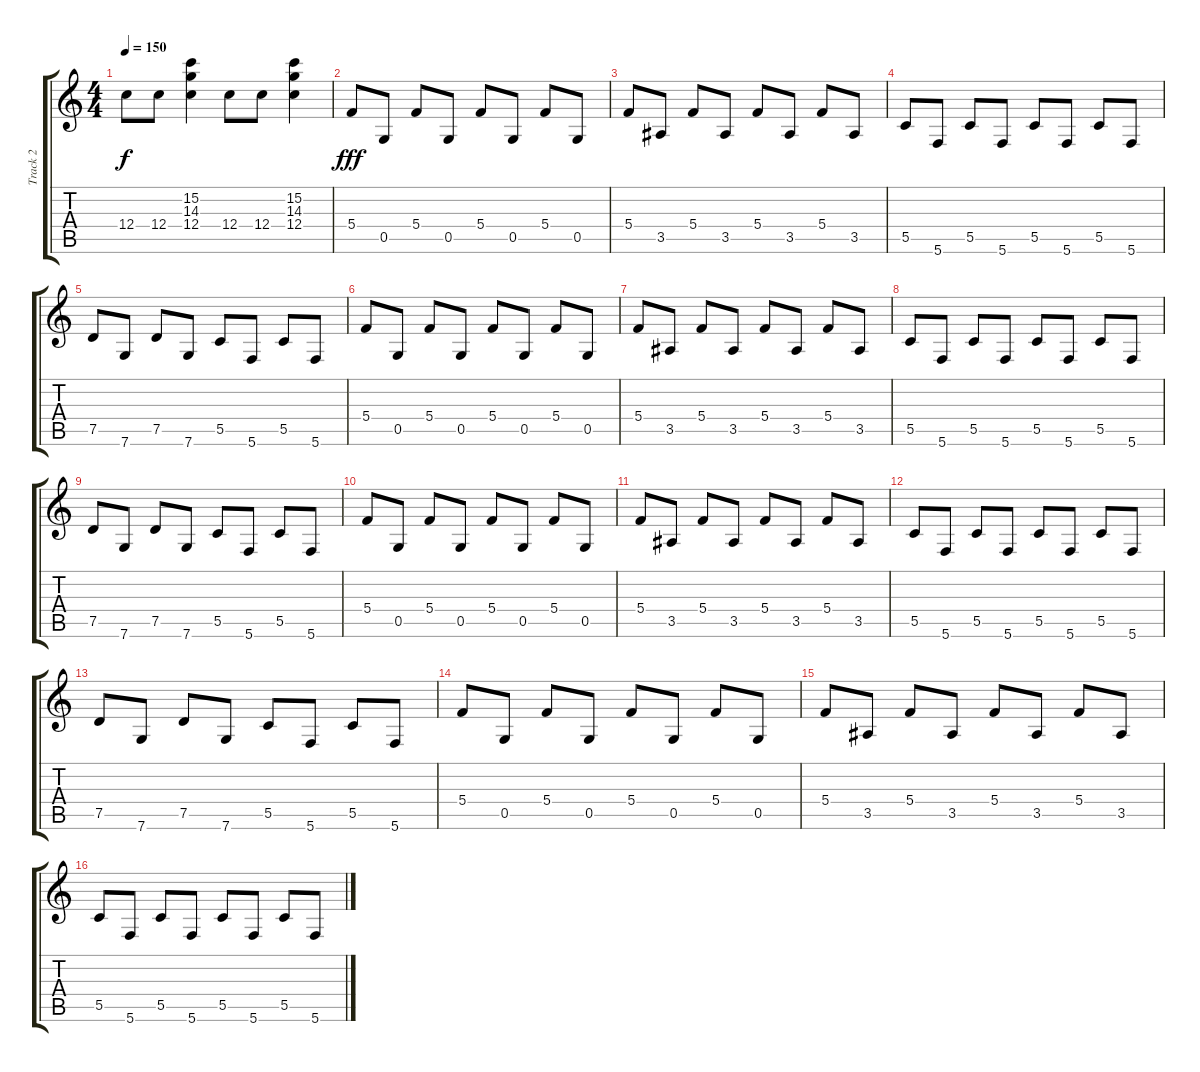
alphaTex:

\track ("Track 2" "Track 2") {instrument electricguitarclean}
\staff {score tabs}
\tuning (D4 A3 F3 C3 G2 C2) {hide}
\ts (4 4)
\tempo 150
\clef g2
\ks c
12.4.8{dy f} 12.4.8 (15.2 14.3 12.4).4 12.4.8 12.4.8 (15.2 14.3 12.4).4 |
5.4.8{dy fff} 0.5.8 5.4.8 0.5.8 5.4.8 0.5.8 5.4.8 0.5.8 |
5.4.8 3.5.8 5.4.8 3.5.8 5.4.8 3.5.8 5.4.8 3.5.8 |
5.5.8 5.6.8 5.5.8 5.6.8 5.5.8 5.6.8 5.5.8 5.6.8 |
7.5.8 7.6.8 7.5.8 7.6.8 5.5.8 5.6.8 5.5.8 5.6.8 |
5.4.8 0.5.8 5.4.8 0.5.8 5.4.8 0.5.8 5.4.8 0.5.8 |
5.4.8 3.5.8 5.4.8 3.5.8 5.4.8 3.5.8 5.4.8 3.5.8 |
5.5.8 5.6.8 5.5.8 5.6.8 5.5.8 5.6.8 5.5.8 5.6.8 |
7.5.8 7.6.8 7.5.8 7.6.8 5.5.8 5.6.8 5.5.8 5.6.8 |
5.4.8 0.5.8 5.4.8 0.5.8 5.4.8 0.5.8 5.4.8 0.5.8 |
5.4.8 3.5.8 5.4.8 3.5.8 5.4.8 3.5.8 5.4.8 3.5.8 |
5.5.8 5.6.8 5.5.8 5.6.8 5.5.8 5.6.8 5.5.8 5.6.8 |
7.5.8 7.6.8 7.5.8 7.6.8 5.5.8 5.6.8 5.5.8 5.6.8 |
5.4.8 0.5.8 5.4.8 0.5.8 5.4.8 0.5.8 5.4.8 0.5.8 |
5.4.8 3.5.8 5.4.8 3.5.8 5.4.8 3.5.8 5.4.8 3.5.8 |
5.5.8 5.6.8 5.5.8 5.6.8 5.5.8 5.6.8 5.5.8 5.6.8
